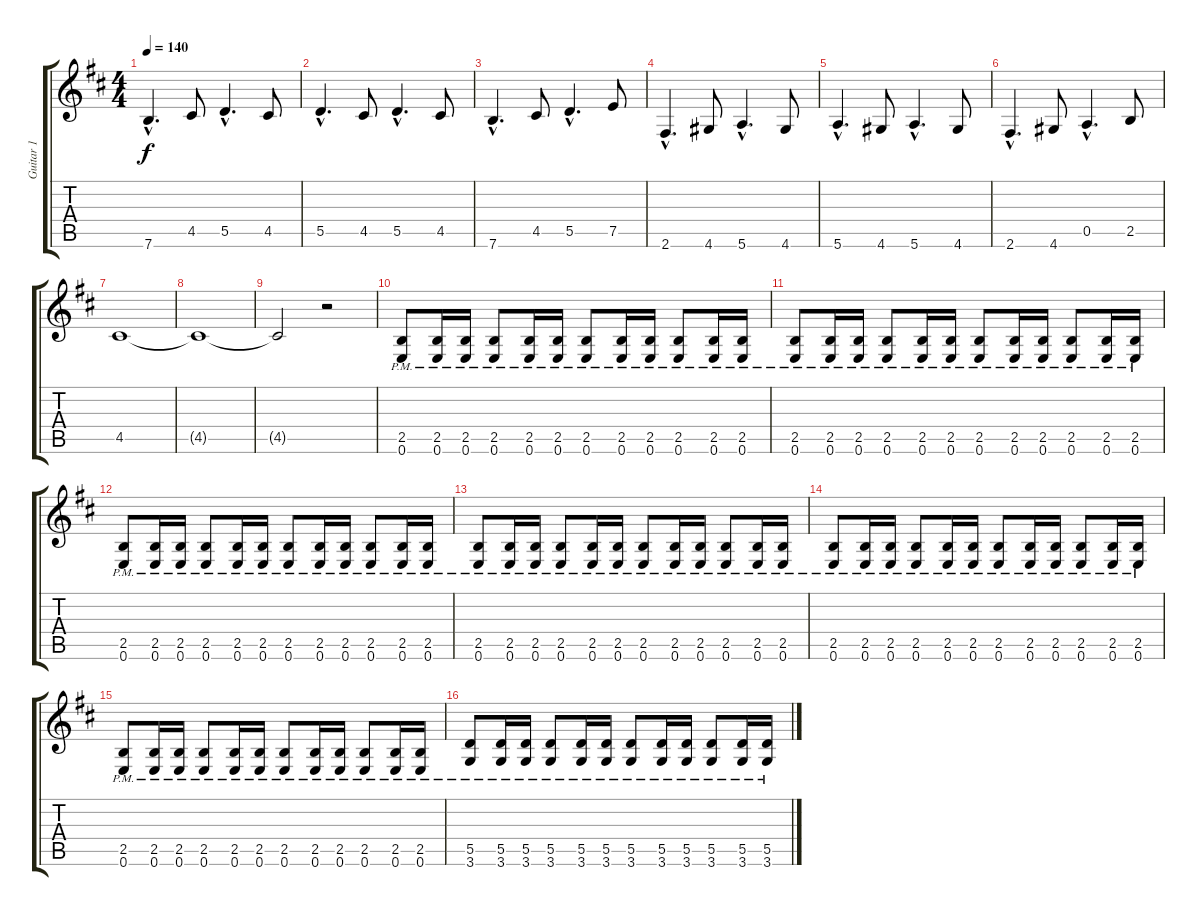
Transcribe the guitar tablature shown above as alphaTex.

\track ("Guitar 1" "Guitar 1") {instrument distortionguitar}
\staff {score tabs}
\tuning (E4 B3 G3 D3 A2 E2) {hide}
\ts (4 4)
\tempo 140
\clef g2
\ks d
7.6{hac}.4{d dy f} 4.5.8 5.5{hac}.4{d} 4.5.8 |
5.5{hac}.4{d} 4.5.8 5.5{hac}.4{d} 4.5.8 |
7.6{hac}.4{d} 4.5.8 5.5{hac}.4{d} 7.5.8 |
2.6{hac}.4{d} 4.6.8 5.6{hac}.4{d} 4.6.8 |
5.6{hac}.4{d} 4.6.8 5.6{hac}.4{d} 4.6.8 |
2.6{hac}.4{d} 4.6.8 0.5{hac}.4{d} 2.5.8 |
4.5.1 |
4.5{t}.1 |
4.5{t}.2 r.2 |
(2.5{pm} 0.6{pm}).8 (2.5{pm} 0.6{pm}).16 (2.5{pm} 0.6{pm}).16 (2.5{pm} 0.6{pm}).8 (2.5{pm} 0.6{pm}).16 (2.5{pm} 0.6{pm}).16 (2.5{pm} 0.6{pm}).8 (2.5{pm} 0.6{pm}).16 (2.5{pm} 0.6{pm}).16 (2.5{pm} 0.6{pm}).8 (2.5{pm} 0.6{pm}).16 (2.5{pm} 0.6{pm}).16 |
(2.5{pm} 0.6{pm}).8 (2.5{pm} 0.6{pm}).16 (2.5{pm} 0.6{pm}).16 (2.5{pm} 0.6{pm}).8 (2.5{pm} 0.6{pm}).16 (2.5{pm} 0.6{pm}).16 (2.5{pm} 0.6{pm}).8 (2.5{pm} 0.6{pm}).16 (2.5{pm} 0.6{pm}).16 (2.5{pm} 0.6{pm}).8 (2.5{pm} 0.6{pm}).16 (2.5{pm} 0.6{pm}).16 |
(2.5{pm} 0.6{pm}).8 (2.5{pm} 0.6{pm}).16 (2.5{pm} 0.6{pm}).16 (2.5{pm} 0.6{pm}).8 (2.5{pm} 0.6{pm}).16 (2.5{pm} 0.6{pm}).16 (2.5{pm} 0.6{pm}).8 (2.5{pm} 0.6{pm}).16 (2.5{pm} 0.6{pm}).16 (2.5{pm} 0.6{pm}).8 (2.5{pm} 0.6{pm}).16 (2.5{pm} 0.6{pm}).16 |
(2.5{pm} 0.6{pm}).8 (2.5{pm} 0.6{pm}).16 (2.5{pm} 0.6{pm}).16 (2.5{pm} 0.6{pm}).8 (2.5{pm} 0.6{pm}).16 (2.5{pm} 0.6{pm}).16 (2.5{pm} 0.6{pm}).8 (2.5{pm} 0.6{pm}).16 (2.5{pm} 0.6{pm}).16 (2.5{pm} 0.6{pm}).8 (2.5{pm} 0.6{pm}).16 (2.5{pm} 0.6{pm}).16 |
(2.5{pm} 0.6{pm}).8 (2.5{pm} 0.6{pm}).16 (2.5{pm} 0.6{pm}).16 (2.5{pm} 0.6{pm}).8 (2.5{pm} 0.6{pm}).16 (2.5{pm} 0.6{pm}).16 (2.5{pm} 0.6{pm}).8 (2.5{pm} 0.6{pm}).16 (2.5{pm} 0.6{pm}).16 (2.5{pm} 0.6{pm}).8 (2.5{pm} 0.6{pm}).16 (2.5{pm} 0.6{pm}).16 |
(2.5{pm} 0.6{pm}).8 (2.5{pm} 0.6{pm}).16 (2.5{pm} 0.6{pm}).16 (2.5{pm} 0.6{pm}).8 (2.5{pm} 0.6{pm}).16 (2.5{pm} 0.6{pm}).16 (2.5{pm} 0.6{pm}).8 (2.5{pm} 0.6{pm}).16 (2.5{pm} 0.6{pm}).16 (2.5{pm} 0.6{pm}).8 (2.5{pm} 0.6{pm}).16 (2.5{pm} 0.6{pm}).16 |
(5.5{pm} 3.6{pm}).8 (5.5{pm} 3.6{pm}).16 (5.5{pm} 3.6{pm}).16 (5.5{pm} 3.6{pm}).8 (5.5{pm} 3.6{pm}).16 (5.5{pm} 3.6{pm}).16 (5.5{pm} 3.6{pm}).8 (5.5{pm} 3.6{pm}).16 (5.5{pm} 3.6{pm}).16 (5.5{pm} 3.6{pm}).8 (5.5{pm} 3.6{pm}).16 (5.5{pm} 3.6{pm}).16
